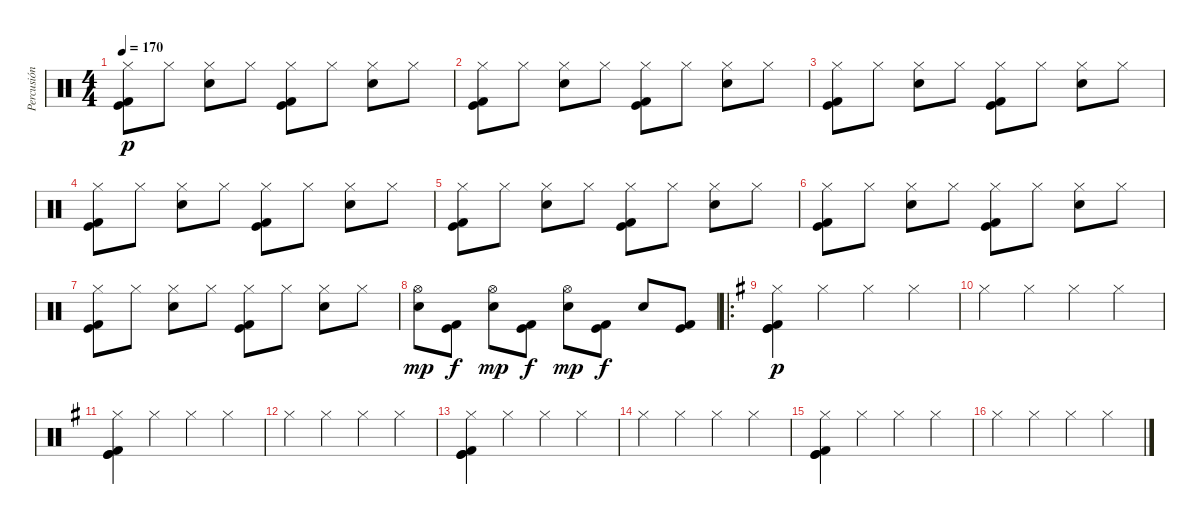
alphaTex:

\track ("Percusión" "Percusión") {instrument percussion}
\staff {score}
\articulation defaults
\ts (4 4)
\tempo 170
\clef neutral
\ks c
("Hi-Hat (closed)" "Kick (hit) 2" "Kick (hit)").8{dy p} "Hi-Hat (closed)".8 ("Hi-Hat (closed)" "Snare (hit) 2").8 "Hi-Hat (closed)".8 ("Hi-Hat (closed)" "Kick (hit) 2" "Kick (hit)").8 "Hi-Hat (closed)".8 ("Hi-Hat (closed)" "Snare (hit) 2").8 "Hi-Hat (closed)".8 |
("Hi-Hat (closed)" "Kick (hit) 2" "Kick (hit)").8 "Hi-Hat (closed)".8 ("Hi-Hat (closed)" "Snare (hit) 2").8 "Hi-Hat (closed)".8 ("Hi-Hat (closed)" "Kick (hit) 2" "Kick (hit)").8 "Hi-Hat (closed)".8 ("Hi-Hat (closed)" "Snare (hit) 2").8 "Hi-Hat (closed)".8 |
("Hi-Hat (closed)" "Kick (hit) 2" "Kick (hit)").8 "Hi-Hat (closed)".8 ("Hi-Hat (closed)" "Snare (hit) 2").8 "Hi-Hat (closed)".8 ("Hi-Hat (closed)" "Kick (hit) 2" "Kick (hit)").8 "Hi-Hat (closed)".8 ("Hi-Hat (closed)" "Snare (hit) 2").8 "Hi-Hat (closed)".8 |
("Hi-Hat (closed)" "Kick (hit) 2" "Kick (hit)").8 "Hi-Hat (closed)".8 ("Hi-Hat (closed)" "Snare (hit) 2").8 "Hi-Hat (closed)".8 ("Hi-Hat (closed)" "Kick (hit) 2" "Kick (hit)").8 "Hi-Hat (closed)".8 ("Hi-Hat (closed)" "Snare (hit) 2").8 "Hi-Hat (closed)".8 |
("Hi-Hat (closed)" "Kick (hit) 2" "Kick (hit)").8 "Hi-Hat (closed)".8 ("Hi-Hat (closed)" "Snare (hit) 2").8 "Hi-Hat (closed)".8 ("Hi-Hat (closed)" "Kick (hit) 2" "Kick (hit)").8 "Hi-Hat (closed)".8 ("Hi-Hat (closed)" "Snare (hit) 2").8 "Hi-Hat (closed)".8 |
("Hi-Hat (closed)" "Kick (hit) 2" "Kick (hit)").8 "Hi-Hat (closed)".8 ("Hi-Hat (closed)" "Snare (hit) 2").8 "Hi-Hat (closed)".8 ("Hi-Hat (closed)" "Kick (hit) 2" "Kick (hit)").8 "Hi-Hat (closed)".8 ("Hi-Hat (closed)" "Snare (hit) 2").8 "Hi-Hat (closed)".8 |
("Hi-Hat (closed)" "Kick (hit) 2" "Kick (hit)").8 "Hi-Hat (closed)".8 ("Hi-Hat (closed)" "Snare (hit) 2").8 "Hi-Hat (closed)".8 ("Hi-Hat (closed)" "Kick (hit) 2" "Kick (hit)").8 "Hi-Hat (closed)".8 ("Hi-Hat (closed)" "Snare (hit) 2").8 "Hi-Hat (closed)".8 |
("Hi-Hat (open)" "Snare (hit) 2").8{dy mp} ("Kick (hit) 2" "Kick (hit)").8{dy f} ("Hi-Hat (open)" "Snare (hit) 2").8{dy mp} ("Kick (hit) 2" "Kick (hit)").8{dy f} ("Hi-Hat (open)" "Snare (hit) 2").8{dy mp} ("Kick (hit) 2" "Kick (hit)").8{dy f} "Snare (hit) 2".8 ("Kick (hit) 2" "Kick (hit)").8 |
\ro
\ks g
("Hi-Hat (closed)" "Kick (hit)" "Kick (hit) 2" "Kick (hit)").4{dy p} "Hi-Hat (closed)".4 "Hi-Hat (closed)".4 "Hi-Hat (closed)".4 |
"Hi-Hat (closed)".4 "Hi-Hat (closed)".4 "Hi-Hat (closed)".4 "Hi-Hat (closed)".4 |
("Hi-Hat (closed)" "Kick (hit)" "Kick (hit) 2" "Kick (hit)").4 "Hi-Hat (closed)".4 "Hi-Hat (closed)".4 "Hi-Hat (closed)".4 |
"Hi-Hat (closed)".4 "Hi-Hat (closed)".4 "Hi-Hat (closed)".4 "Hi-Hat (closed)".4 |
("Hi-Hat (closed)" "Kick (hit)" "Kick (hit) 2" "Kick (hit)").4 "Hi-Hat (closed)".4 "Hi-Hat (closed)".4 "Hi-Hat (closed)".4 |
"Hi-Hat (closed)".4 "Hi-Hat (closed)".4 "Hi-Hat (closed)".4 "Hi-Hat (closed)".4 |
("Hi-Hat (closed)" "Kick (hit)" "Kick (hit) 2" "Kick (hit)").4 "Hi-Hat (closed)".4 "Hi-Hat (closed)".4 "Hi-Hat (closed)".4 |
"Hi-Hat (closed)".4 "Hi-Hat (closed)".4 "Hi-Hat (closed)".4 "Hi-Hat (closed)".4
